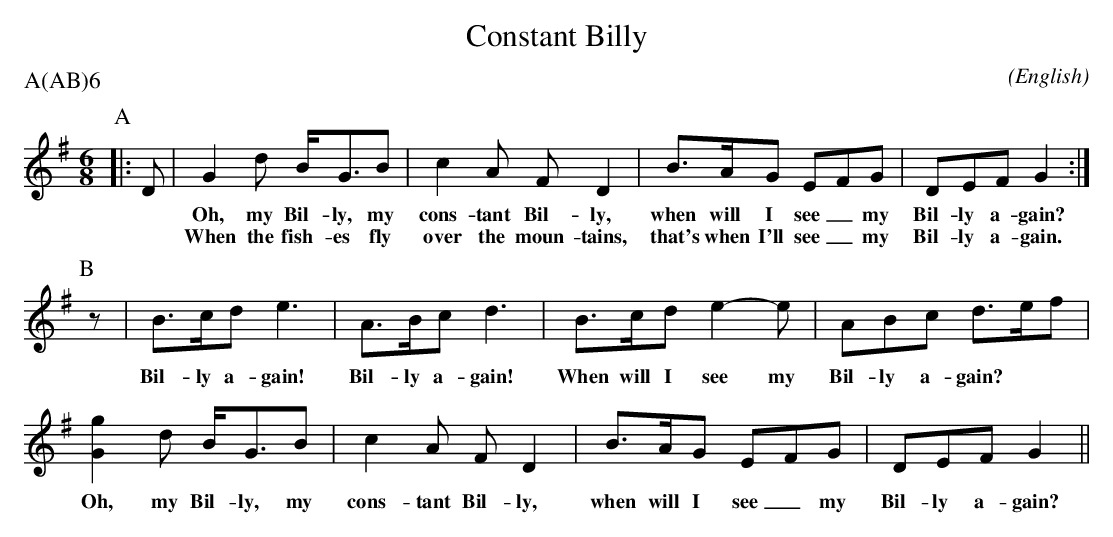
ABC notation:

X:1
T:Constant Billy
M:6/8
C:
O:English
P:A(AB)6
K:G
P:A
|: D | G2   d           B<GB      | c2   A    F   D2 |\
w: *   Oh,  my          Bil-ly, my  cons-tant Bil-ly,
w: *   When the         fish-es fly over the moun-tains,
       B>AG             EFG       | DEF       G2     :|
w:     when will I      see_ my     Bil-ly a- gain?
w:     that's when I'll see_ my     Bil-ly a- gain.
P:B
   z | B>cd             e3        | A>Bc      d3     |\
w:     Bil-ly        a- gain!       Bil-ly a- gain!
       B>cd             e2-e      | ABc       d>ef   |
w:     When will I      see my      Bil-ly a- gain? **
       [G2g2] d         B<GB      | c2   A    F   D2 |\
w:     Oh,  my          Bil-ly, my  cons-tant Bil-ly,
       B>AG             EFG       | DEF       G2     ||
w:     when will I      see_ my     Bil-ly a- gain?
